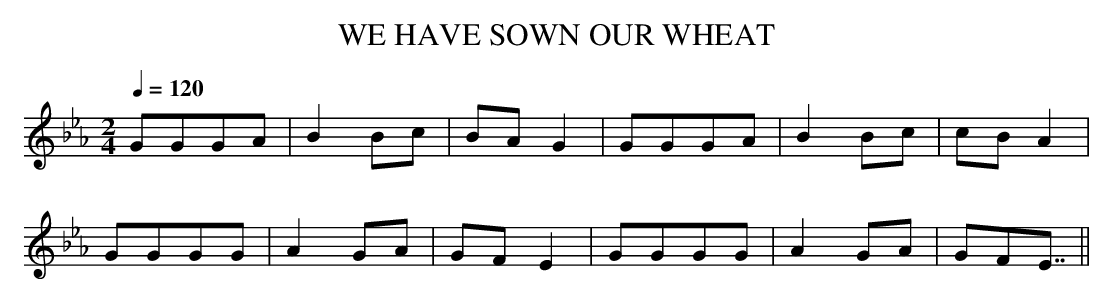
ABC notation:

X:1
T:WE HAVE SOWN OUR WHEAT
M:2/4
Q:1/4=120
K:Eb
G2G2G2A2|B4B2c2|B2A2G4|G2G2G2A2|B4B2c2|c2B2A4|
G2G2G2G2|A4G2A2|G2F2E4|G2G2G2G2|A4G2A2|G2F2E7/2||
